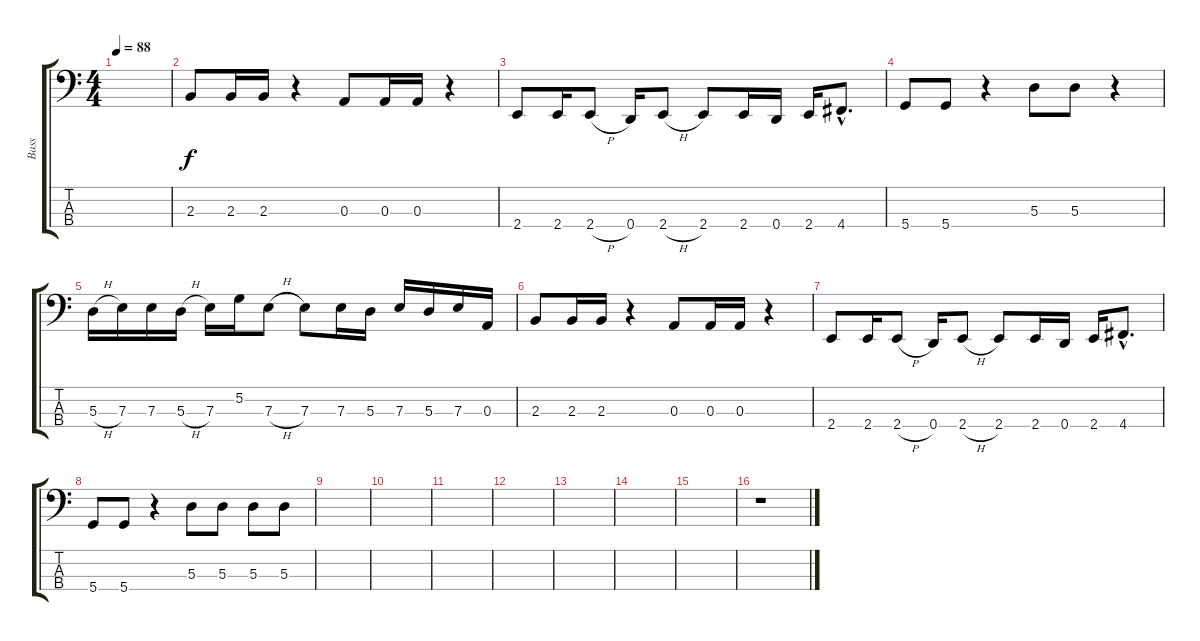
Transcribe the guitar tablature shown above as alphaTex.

\track ("Bass" "Bass") {instrument electricbassfinger}
\staff {score tabs}
\tuning (G2 D2 A1 D1) {hide}
\ts (4 4)
\tempo 88
\clef f4
\ks c
|
2.3.8 2.3.16 2.3.16 r.4 0.3.8 0.3.16 0.3.16 r.4 |
2.4.8 2.4.16 2.4{h}.8 0.4.16 2.4{h}.8 2.4.8 2.4.16 0.4.16 2.4.16 4.4{hac}.8{d} |
5.4.8 5.4.8 r.4 5.3.8 5.3.8 r.4 |
5.3{h}.16 7.3.16 7.3.16 5.3{h}.16 7.3.16 5.2.16 7.3{h}.8 7.3.8 7.3.16 5.3.16 7.3.16 5.3.16 7.3.16 0.3.16 |
2.3.8 2.3.16 2.3.16 r.4 0.3.8 0.3.16 0.3.16 r.4 |
2.4.8 2.4.16 2.4{h}.8 0.4.16 2.4{h}.8 2.4.8 2.4.16 0.4.16 2.4.16 4.4{hac}.8{d} |
5.4.8 5.4.8 r.4 5.3.8 5.3.8 5.3.8 5.3.8 |
|
|
|
|
|
|
|
r.1
